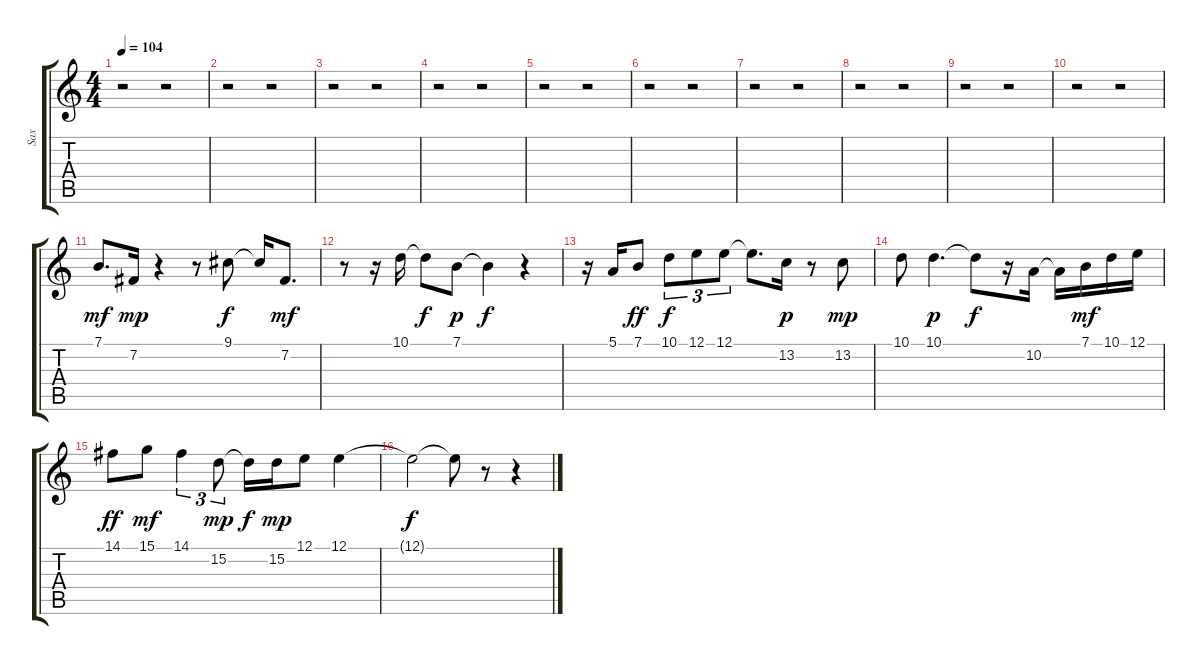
\track ("Sax" "Sax") {instrument tenorsax}
\staff {score tabs}
\tuning (E4 B3 G3 D3 A2 E2) {hide}
\ts (4 4)
\tempo 104
\clef g2
\ks c
r.2{dy f} r.2 |
r.2 r.2 |
r.2 r.2 |
r.2 r.2 |
r.2 r.2 |
r.2 r.2 |
r.2 r.2 |
r.2 r.2 |
r.2 r.2 |
r.2 r.2 |
7.1.8{d dy mf} 7.2.16{dy mp} r.4 r.8 9.1.8{dy f} 9.1{t}.16 7.2.8{d dy mf} |
r.8 r.16 10.1.16 10.1{t}.8{dy f} 7.1.8{dy p} 7.1{t}.4{dy f} r.4 |
r.16 5.1.16 7.1.8{dy ff} 10.1.8{tu (3 2) dy f} 12.1.8{tu (3 2)} 12.1.8{tu (3 2)} 12.1{t}.8{d} 13.2.16{dy p} r.8 13.2.8{dy mp} |
10.1.8 10.1.4{d dy p} 10.1{t}.8{dy f} r.16 10.2.16 10.2{t}.16 7.1.16{dy mf} 10.1.16 12.1.16 |
14.1.8{dy ff} 15.1.8{dy mf} 14.1.4{tu (3 2)} 15.2.8{tu (3 2) dy mp} 15.2{t}.16{dy f} 15.2.16{dy mp} 12.1.8 12.1.4 |
12.1{t}.2{dy f} 12.1{t}.8 r.8 r.4
